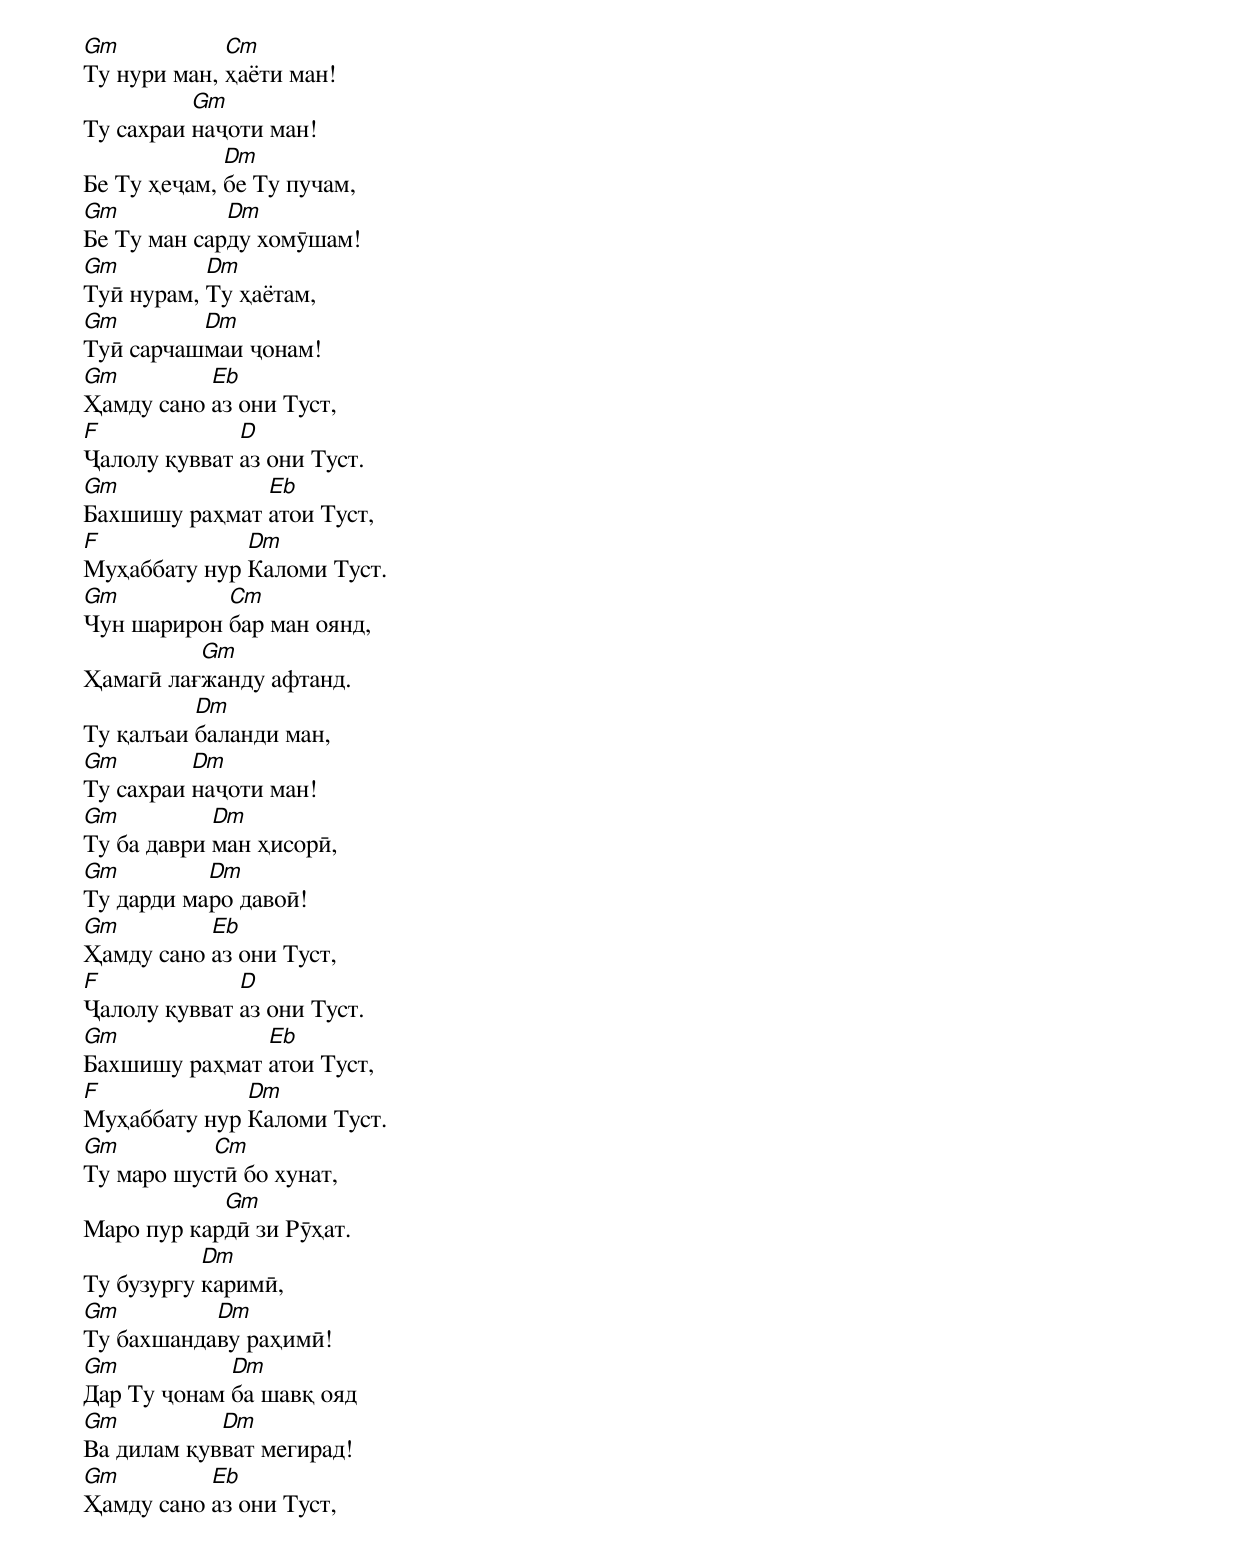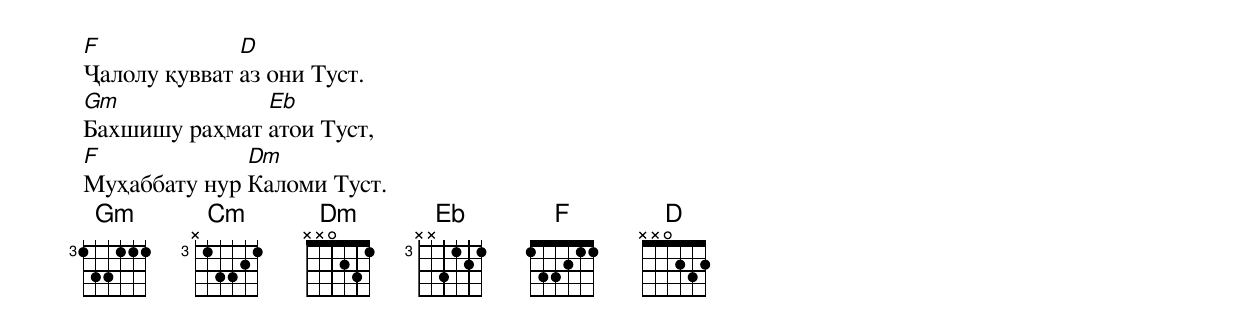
[Gm]Tу нури ман, [Cm]ҳаёти ман!
Ту сахраи [Gm]наҷоти ман!
Бе Ту ҳеҷам, [Dm]бе Ту пучам,
[Gm]Бе Ту ман сар[Dm]ду хомӯшам!
[Gm]Tуӣ нурам, [Dm]Ту ҳаётам,
[Gm]Туӣ сарчаш[Dm]маи ҷонам!
[Gm]Ҳамду сано [Eb]аз они Туст,
[F]Ҷалолу қувват [D]аз они Туст.
[Gm]Бахшишу раҳмат [Eb]атои Туст,
[F]Муҳаббату нур [Dm]Каломи Туст.
[Gm]Чун шарирон [Cm]бар ман оянд,
Ҳамагӣ лағ[Gm]жанду афтанд.
Ту қалъаи [Dm]баланди ман,
[Gm]Ту сахраи [Dm]наҷоти ман!
[Gm]Tу ба даври [Dm]ман ҳисорӣ,
[Gm]Ту дарди ма[Dm]ро давоӣ!
[Gm]Ҳамду сано [Eb]аз они Туст,
[F]Ҷалолу қувват [D]аз они Туст.
[Gm]Бахшишу раҳмат [Eb]атои Туст,
[F]Муҳаббату нур [Dm]Каломи Туст.
[Gm]Ту маро шус[Cm]тӣ бо хунат,
Маро пур кар[Gm]дӣ зи Рӯҳат.
Ту бузургу [Dm]каримӣ,
[Gm]Ту бахшанда[Dm]ву раҳимӣ!
[Gm]Дар Ту ҷонам [Dm]ба шавқ ояд
[Gm]Ва дилам қув[Dm]ват мегирад!
[Gm]Ҳамду сано [Eb]аз они Туст,
[F]Ҷалолу қувват [D]аз они Туст.
[Gm]Бахшишу раҳмат [Eb]атои Туст,
[F]Муҳаббату нур [Dm]Каломи Туст.
